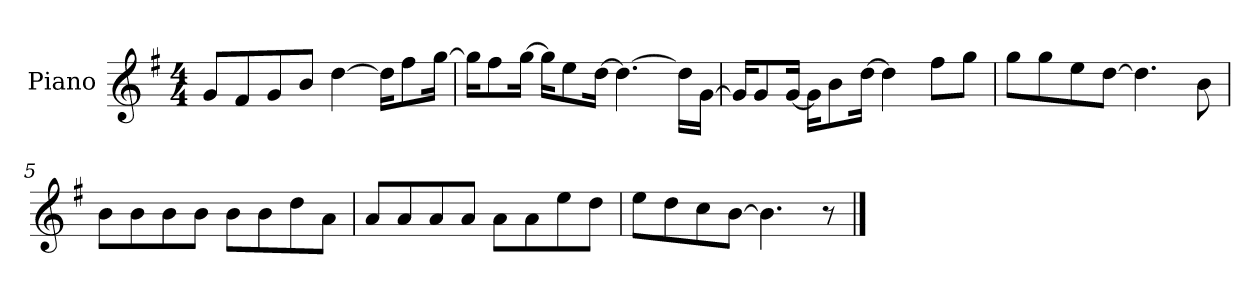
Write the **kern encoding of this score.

**kern
*part1
*staff1
*I"Piano
*I'P-no
*clefG2
*k[f#]
*M4/4
*MM90
=1
8g/L
8f#/
8g/
8b/J
[4dd\
16dd\KL]
8ff#\
[16gg\Jk
=2
16gg\KL]
8ff#\
[16gg\Jk
16gg\KL]
8ee\
[16dd\Jk
4.dd\_
16dd\LL]
[16g\JJ
=3
16g/KL]
8g/
[16g/Jk
16g\KL]
8b\
[16dd\Jk
4dd\]
8ff#\L
8gg\J
=4
8gg\L
8gg\
8ee\
[8dd\J
4.dd\]
8b\
!!LO:LB:g=z
=5
8b\L
8b\
8b\
8b\J
8b\L
8b\
8dd\
8a\J
=6
8a/L
8a/
8a/
8a/J
8a\L
8a\
8ee\
8dd\J
=7
8ee\L
8dd\
8cc\
[8b\J
4.b\]
8r
==
*-
